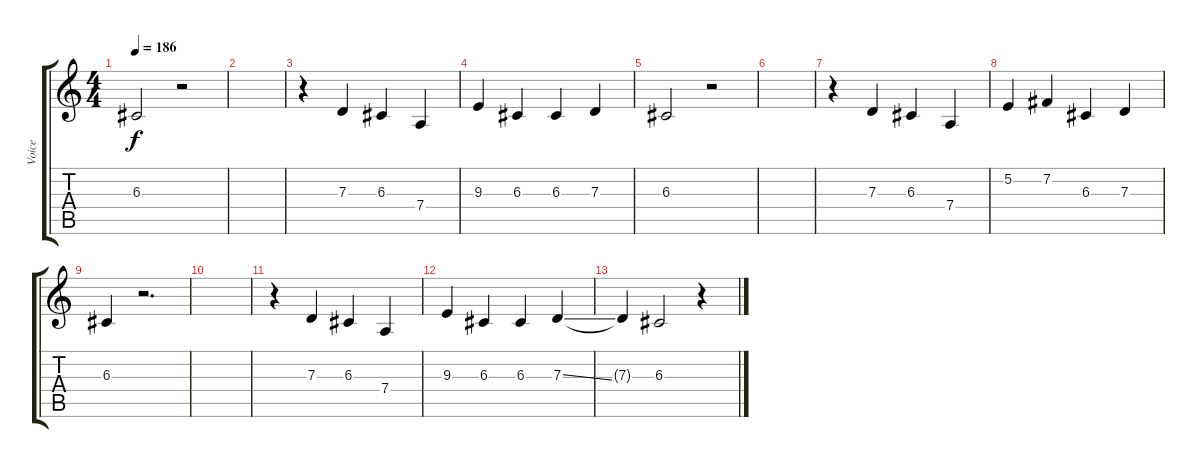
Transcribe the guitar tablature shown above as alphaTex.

\track ("Voice" "Voice") {instrument clarinet}
\staff {score tabs}
\tuning (E4 B3 G3 D3 A2 E2) {hide}
\ts (4 4)
\tempo 186
\clef g2
\ks c
6.3.2{dy f} r.2 |
|
r.4 7.3.4 6.3.4 7.4.4 |
9.3.4 6.3.4 6.3.4 7.3.4 |
6.3.2 r.2 |
|
r.4 7.3.4 6.3.4 7.4.4 |
5.2.4 7.2.4 6.3.4 7.3.4 |
6.3.4 r.2{d} |
|
r.4 7.3.4 6.3.4 7.4.4 |
9.3.4 6.3.4 6.3.4 7.3{ss}.4 |
7.3{t}.4 6.3.2 r.4
